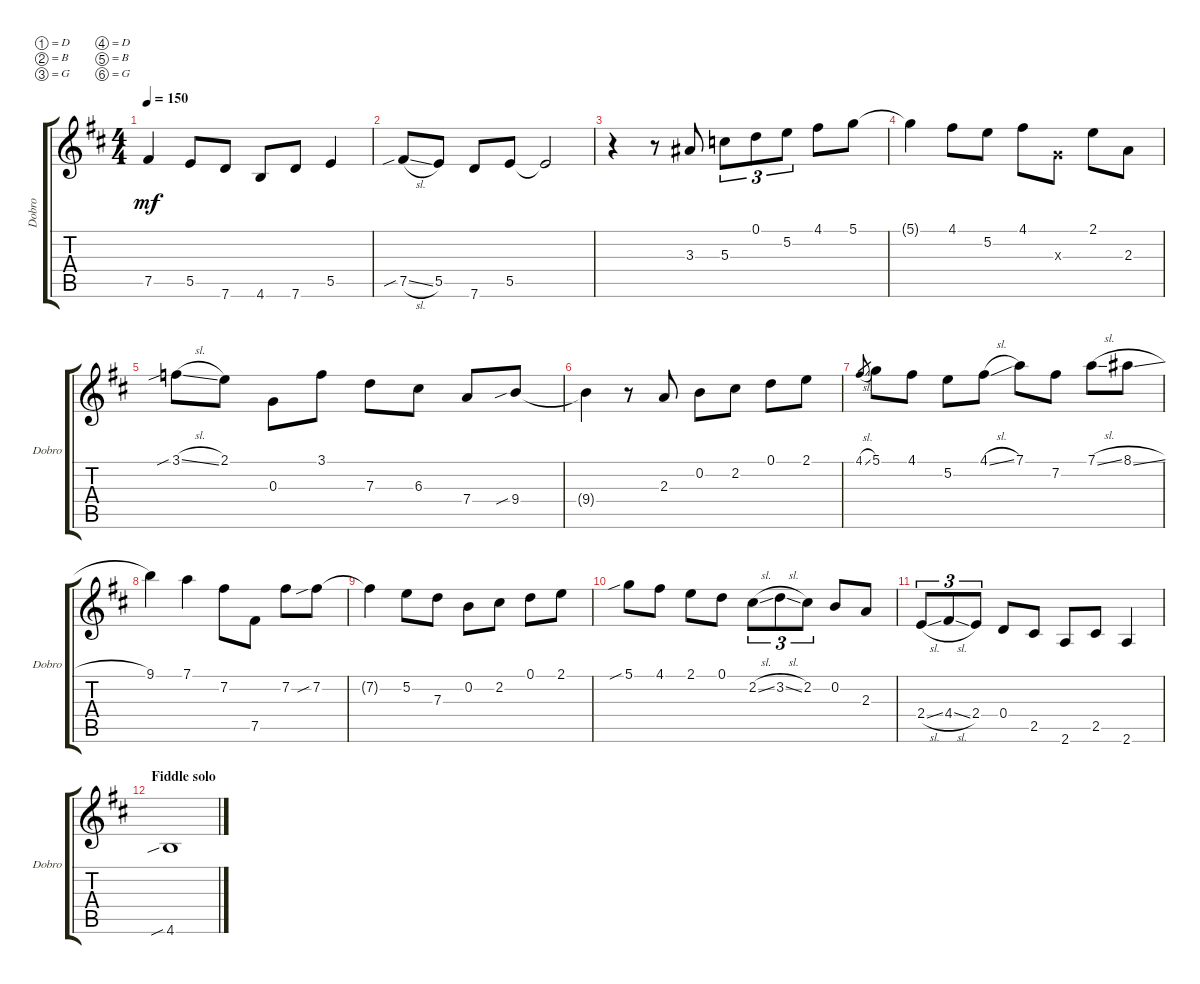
\defaultSystemsLayout 4
\bracketExtendMode groupsimilarinstruments
\singleTrackTrackNamePolicy allsystems
\multiTrackTrackNamePolicy allsystems
\otherSystemsTrackNameOrientation horizontal
\track ("Dobro" "Dobro") {solo instrument acousticguitarsteel}
\staff {score tabs}
\tuning (D4 B3 G3 D3 B2 G2)
\ts (4 4)
\tempo 150
\clef g2
\ks d
7.5{t}.4{dy mf} 5.5.8 7.6.8 4.6.8 7.6.8 5.5.4 |
7.5{sib sl}.8 5.5.8 7.6.8 5.5.8 5.5{t}.2 |
r.4 r.8 3.3.8 5.3.8{tu (3 2)} 0.1.8{tu (3 2)} 5.2.8{tu (3 2)} 4.1.8 5.1.8 |
5.1{t}.4 4.1.8 5.2.8 4.1.8 0.3{x}.8 2.1.8 2.3.8 |
3.1{sib sl}.8 2.1.8 0.3.8 3.1.8 7.3.8 6.3.8 7.4.8 9.4{sib}.8 |
9.4{t}.4 r.8 2.3.8 0.2.8 2.2.8 0.1.8 2.1.8 |
4.1{sl}.8{gr} 5.1.8 4.1.8 5.2.8 4.1{sl}.8 7.1.8 7.2.8 7.1{sl}.8 8.1{sl}.8 |
9.1.4 7.1.4 7.2.8 7.5.8 7.2.8 7.2{sib}.8 |
7.2{t}.4 5.2.8 7.3.8 0.2.8 2.2.8 0.1.8 2.1.8 |
5.1{sib}.8 4.1.8 2.1.8 0.1.8 2.2{sl}.8{tu (3 2)} 3.2{sl}.8{tu (3 2)} 2.2.8{tu (3 2)} 0.2.8 2.3.8 |
2.4{sl}.8{tu (3 2)} 4.4{sl}.8{tu (3 2)} 2.4.8{tu (3 2)} 0.4.8 2.5.8 2.6.8 2.5.8 2.6.4 |
\section ("" "Fiddle solo")
4.6{sib}.1
